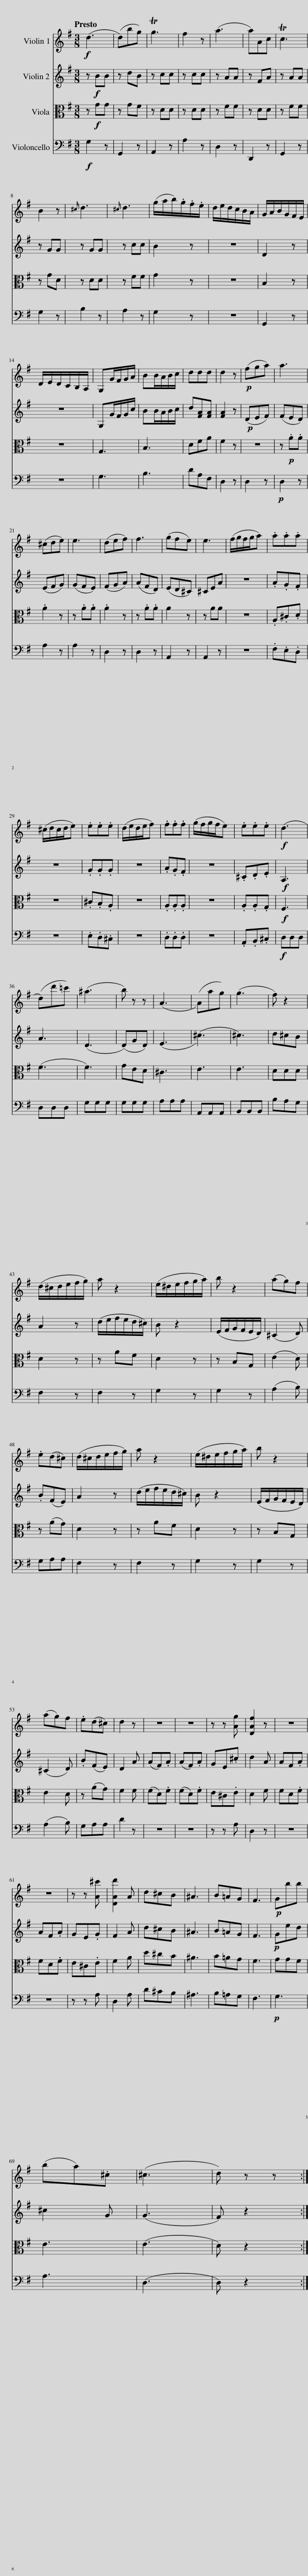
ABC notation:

X:1
%%score 1 2 3 4
L:1/8
Q:1/4=140
M:3/8
I:linebreak $
K:G
V:1 treble
V:2 treble
V:3 alto
V:4 bass
V:1
!f! (d3 | (d)bg) | Tg3 | f2 z | (a3 | %5
 a)Ac | Tc3 |$ B2 z |{^c} d3 |{^c} d3 | %10
 (g/a/b/).g/.f/.e/ | d/e/d/c/B/A/ | G/A/B/G/F/E/ |$ D/E/D/C/B,/A,/ | G,G/F/G/A/ | %15
 BB/A/B/c/ | ddd | d2 z |!p! (fga) | a3 |$ %20
 (^cde) | e3 | (def) | f3 | (gfe) | %25
 e3 | (f/g/f/g/a) | .a.a.a |$ (^c/d/c/d/e) | .e.e.e | %30
 (d/e/d/e/f) | .f.f.f | (g/f/g/f/e) | .e.e.e |!f! (d3 |$ %35
 (d)d'=c') | (^a3 | b) z z | (A3 | (A)ag) | %40
 (g3 | f) z2 |$ (d/^c/d/e/f/g/) | a z2 | (e/^d/e/f/g/a/) | %45
 b z2 | (ag)f |$ .e(d^c) | (d/^c/d/e/f/g/) | a z2 | %50
 (e/^d/e/f/g/a/) | b z2 |$ (ag)f | .e(d^c) | d2 z | %55
 z3 | z3 | z z [Ag] | [DAf]2 z | z3 |$ %60
 z3 | z z [A^c'] | [DAd']2 A | d^cB | ^A3 | %65
 B=AG | F3 |!p! Gbb |$ (ba).^c | (^c3 | %70
 d) z z :| %71
V:2
 z!f! BB | z dB | z cc | z cc | z AA | %5
 z FA | z AA |$ z GG | z GG | z cc | %10
 B2 z | z3 | D2 z |$ z3 | G,G/F/G/c/ | %15
 BB/A/B/c/ | d[FA][FA] | [FA]2 z |!p! (DEF) | (FED) |$ %20
 (EFG) | (GFE) | (FGA) | (AFD) | (ED^C) | %25
 ^CEA | z3 | .A.G.F |$ z3 | .G.G.G | %30
 z3 | .A.G.F | z3 | .^C.D.E |!f! A,3 |$ %35
 A3 | (D3 | (D)GD) | (E3 | (^c3) | %40
 ^c3) | d^cB |$ A2 z | (d/e/f/e/d/^c/) | B z2 | %45
 (E/F/G/F/E/D/) | (^C2 D) |$ .B(FE) | A2 z | (d/e/f/e/d/^c/) | %50
 B z2 | (E/F/G/F/E/D/) |$ (^C2 D) | .B(FE) | D2 A | %55
 (AF).A | (AF).A | GE.^c | d2 A | AF.A |$ %60
 AF.A | GE.G | F2 A | d^cB | ^A3 | %65
 B=AG | F3 |!p! Ged |$ ^c2 G | (G3 | %70
 F) z2 :| %71
V:3
 z!f! GG | z GF | z DD | z DD | z FF | %5
 z DD | z FF |$ z GD | z DD | z FF | %10
 G2 z | z3 | B,2 z |$ z3 | G,3 | %15
 B,3 | DFA | F2 z | z3 | z!p! .A.A |$ %20
 .A2 z | z .A.A | .A2 z | z .A.A | A2 z | %25
 z AA | z3 | .A,.^C.D |$ z3 | .^C.B,.A, | %30
 z3 | .A,.A,.A, | z3 | .A,.A,.G, |!f! F,3 |$ %35
 (F3 | F3) | GED | ^C3 | E3 | %40
 E3 | DDD |$ D2 z | z AF | D2 z | %45
 z B,G, | (E2 D) |$ z (AG) | D2 z | z AF | %50
 D2 z | z B,G, |$ E2 D | z (AG) | F2 F | %55
 (FD).F | (FD).F | E^C.E | D2 F | FD.F |$ %60
 FD.F | E^C.E | F2 A | d^cB | ^A3 | %65
 B=AG | F3 | GGF |$ E3 | (E3 | %70
 D) z2 :| %71
V:4
!f! G,2 z | G,,2 z | A,,2 z | A,2 z | D,2 z | %5
 D,,2 z | G,,2 z |$ G,2 z | B,2 z | A,2 z | %10
 G,2 z | z3 | G,,2 z |$ z3 | G,3 | %15
 B,3 | DA,F, | D,2 z | D,2 z |!p! D,2 z |$ %20
 A,2 z | A,2 z | D,2 z | D,2 z | A,,2 z | %25
 A,,2 z | z3 | .F,.E,.D, |$ z3 | .E,.D,.^C, | %30
 z3 | .D,.D,.D, | z3 | .A,,.B,,.^C, |!f! D,D,D, |$ %35
 D,D,D, | G,G,G, | G,G,G, | A,A,A, | A,,A,,A,, | %40
 B,,B,,B,, | B,A,G, |$ F,2 z | F,2 z | G,2 z | %45
 G,2 z | (A,2 B,) |$ G,A,A, | F,2 z | F,2 z | %50
 G,2 z | G,2 z |$ (A,2 B,) | G,A,A, | D2 z | %55
 z3 | z3 | z z A, | D,2 z | z3 |$ %60
 z3 | z z A, | D,2 A, | D^CB, | ^A,3 | %65
 B,=A,G, | F,3 |!p! G,3 |$ A,3 | (D,3 | %70
 D,) z2 :| %71
